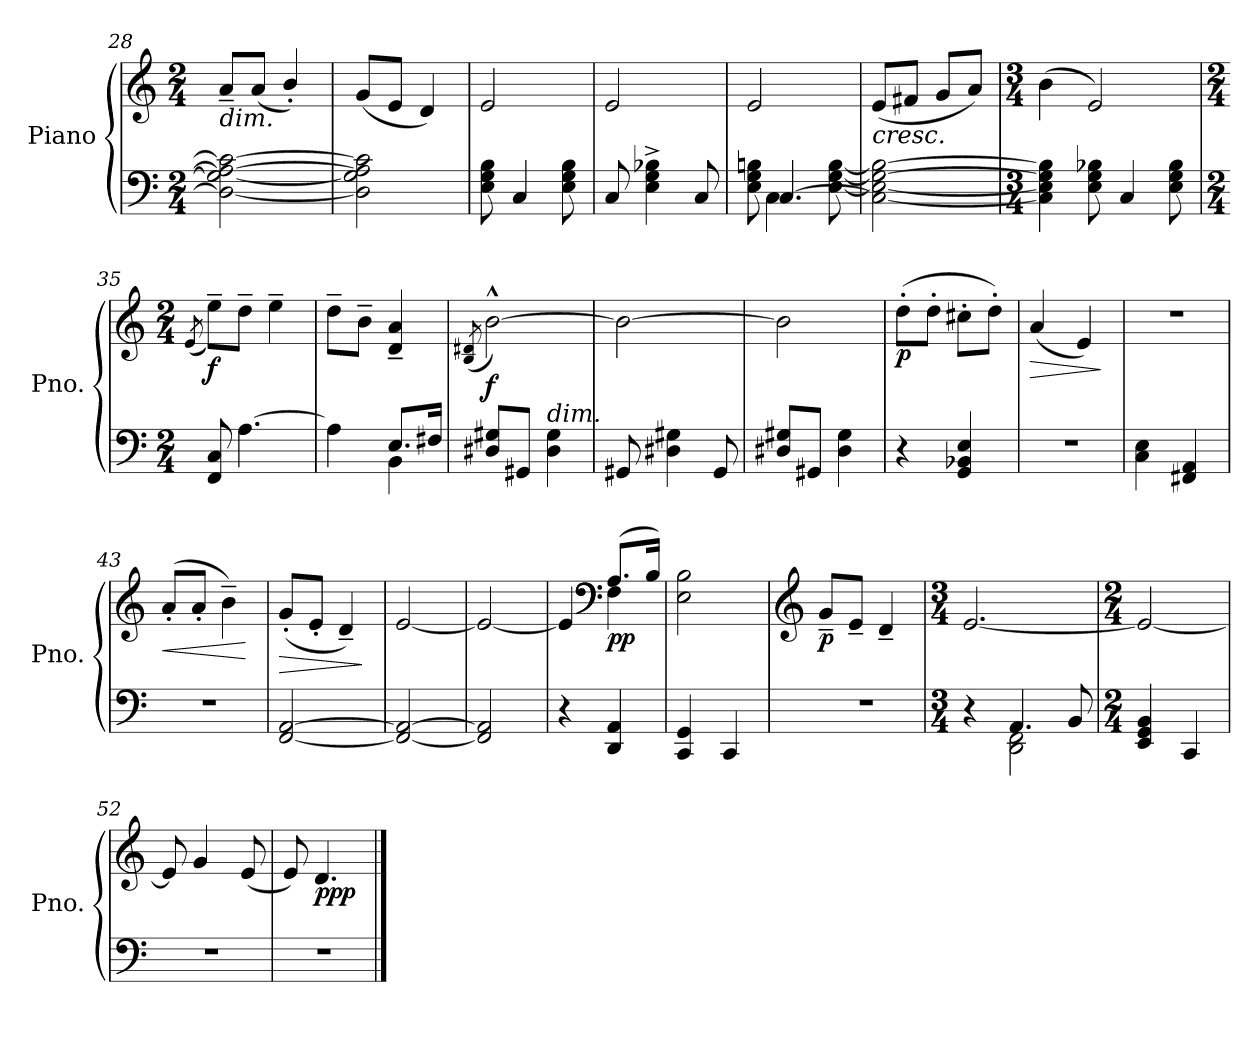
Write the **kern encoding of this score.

**kern	**kern	**dynam
*part1	*part1	*part1
*staff2	*staff1	*staff1/2
*I"Piano	*	*
*I'Pno.	*	*
*clefF4	*clefG2	*
*k[]	*k[]	*
*M2/4	*M2/4	*
=28	=28	=28
!	!LO:TX:b:i:t=dim.	!
2D\_ 2G\_ 2A\_ 2c\_	8a~/L	.
.	(<8a/J	.
.	4b'/)	.
=29	=29	=29
2D\] 2G\] 2A\] 2c\]	(<8g/L	.
.	8e/J	.
.	4d/)	.
=30	=30	=30
8E\ 8G\ 8B\	2e/	.
4C/	.	.
8E\ 8G\ 8B\	.	.
=31	=31	=31
8C/	2e/	.
4E\^ 4G\^ 4B-X\^	.	.
8C/	.	.
=32	=32	=32
*^	*	*
8E\ 8G\ 8Bn\	8ryy	2e/	.
[4.C/	4C\	.	.
.	[8E\ [8G\ [8B\	.	.
=33	=33	=33	=33
!	!	!LO:TX:b:i:t=cresc.	!
*v	*v	*	*
2C\_ 2E\_ 2G\_ 2B\_	(<8e/L	.
.	8f#X/J	.
.	8g/L	.
.	8a/J)	.
=34	=34	=34
*M3/4	*M3/4	*
4C\] 4E\] 4G\] 4B\]	(>4b\	.
8E\ 8G\ 8B-X\	2e/)	.
4C/	.	.
8E\ 8G\ 8B-\	.	.
=35	=35	=35
*M2/4	*M2/4	*
.	(>8qe/	.
!	!	!LO:DY:b
8FF/ 8C/	8ee~\L)	f
[4.A\	8dd~\J	.
.	4ee~\	.
!!LO:LB:g=z
=36	=36	=36
*^	*	*
4A\]	4ryy	8dd~\L	.
.	.	8b~\J	.
8.E/L	4BB\	4d/~ 4a/~	.
16F#X/Jk	.	.	.
*v	*v	*	*
=37	=37	=37
.	(>8qB/ 8qd#X/	.
!	!	!LO:DY:b
8D#X/ 8G#X/L	[2b^^\)	f
8GG#X/J	.	.
!LO:TX:a:i:t=dim.	!	!
4D#\ 4G#\	.	.
=38	=38	=38
8GG#X/	2b\_	.
4D#X\ 4G#X\	.	.
8GG#/	.	.
=39	=39	=39
8D#X/ 8G#X/L	2b\]	.
8GG#X/J	.	.
4D#\ 4G#\	.	.
=40	=40	=40
!	!	!LO:DY:b
4r	(>8dd'\L	p
.	8dd'\J	.
4GG/ 4BB-X/ 4E/	8cc#X'\L	.
.	8dd'\J)	.
=41	=41	=41
!	!	!LO:HP:b
2r	(<4a/	>
.	4e/)	.
.	.	]
=42	=42	=42
4C\ 4E\	2r	.
4FF#X/ 4AA/	.	.
=43	=43	=43
!	!	!LO:HP:b
2r	(>8a'/L	<
.	8a'/J	.
.	4b~\)	.
.	.	[
=44	=44	=44
!	!	!LO:HP:b
[2FF/ [2AA/	(<8g'/L	>
.	8e'/J	.
.	4d~/)	.
.	.	]
!!LO:PB:g=z
=45	=45	=45
2FF/_ 2AA/_	[2e/	.
=46	=46	=46
2FF/] 2AA/]	2e/_	.
=47	=47	=47
*	*^	*
4r	4e/]	4ryy	.
*	*clefF4	*	*
!	!	!	!LO:DY:b
4DD/ 4AA/	(>8.A/L	4F\	pp
.	16B/Jk)	.	.
*	*v	*v	*
=48	=48	=48
4CC/ 4GG/	2E\ 2B\	.
*8ba	*	*
4CCC/	.	.
=49	=49	=49
*	*clefG2	*
*X8ba	*	*
!	!	!LO:DY:b
2r	8g~/L	p
.	8e~/J	.
.	4d~/	.
=50	=50	=50
*M3/4	*M3/4	*
*^	*	*
4r	4ryy	[2.e/	.
4.AA/	2DD\ 2FF\	.	.
8BB/	.	.	.
*v	*v	*	*
=51	=51	=51
*M2/4	*M2/4	*
4EE/ 4GG/ 4BB/	2e/_	.
*8ba	*	*
4CCC/	.	.
=52	=52	=52
*X8ba	*	*
2r	8e/]	.
.	4g/	.
.	(<8e/	.
=53	=53	=53
2r	8e/)	.
!	!	!LO:DY:b
.	4.d/	ppp
==	==	==
*-	*-	*-
